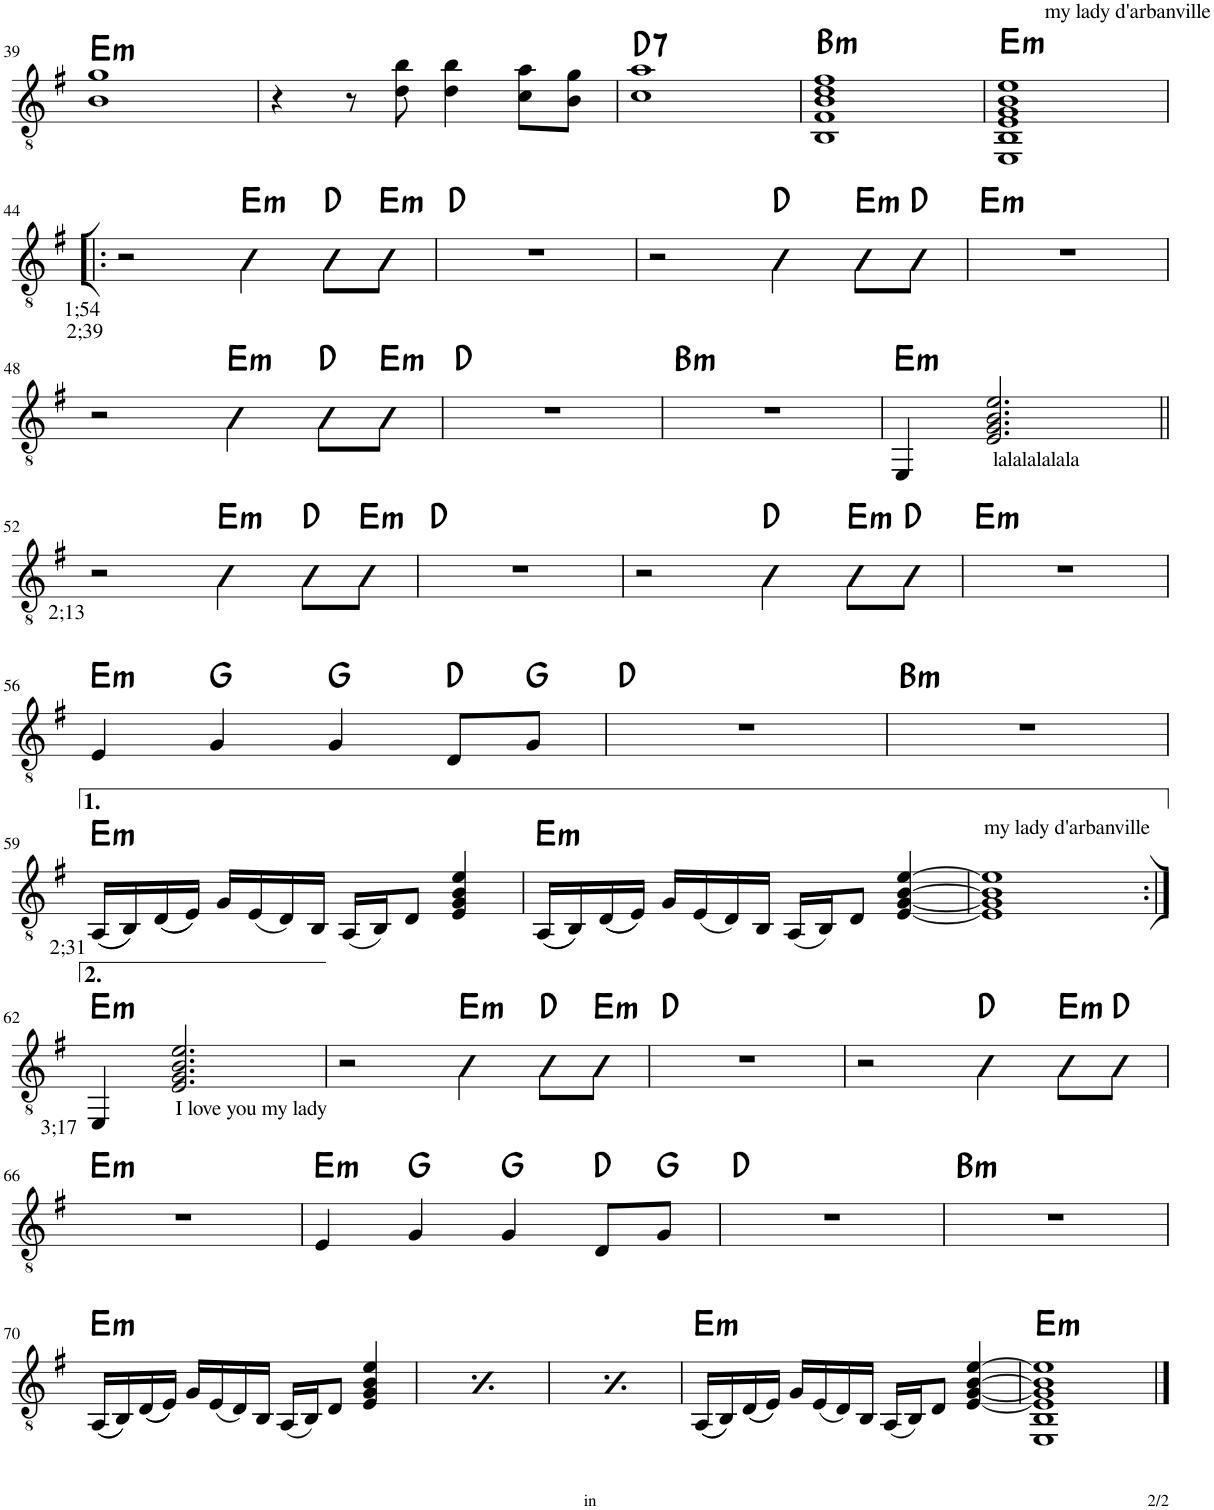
**kern	**harte
*part1	*part1
*staff1	*
*I"Classical Guitar	*
*I'Guit.	*
!!LO:PB:g=z
*clefGv2	*
*k[f#]	*
*M4/4	*
=39	=39
!	!LO:H:kt=m
1B 1g	E:min
=40	=40
4r	.
8r	.
8d\ 8b\	.
4d\ 4b\	.
8c\ 8a\L	.
8B\ 8g\J	.
=41	=41
!	!LO:H:kt=7
1c 1a	D:7
=42	=42
!	!LO:H:kt=m
1BB 1F# 1B 1d 1f#	B:min
=43	=43
!LO:TX:a:t=my lady d'arbanville	!LO:H:kt=m
1EE 1BB 1E 1G 1B 1e	E:min
!!LO:LB:g=z
=44!|:	=44!|:
!LO:TX:b:t=1;54	!
!LO:TX:b:t=2;39	!
2r	.
!	!LO:H:kt=m
4E\	E:min
8D\L	D:maj
!	!LO:H:kt=m
8E\J	E:min
=45	=45
1r	D:maj
=46	=46
2r	.
4E\	D:maj
!	!LO:H:kt=m
8D\L	E:min
8E\J	D:maj
=47	=47
!	!LO:H:kt=m
1r	E:min
!!LO:LB:g=z
=48	=48
2r	.
!	!LO:H:kt=m
4E\	E:min
8D\L	D:maj
!	!LO:H:kt=m
8E\J	E:min
=49	=49
1r	D:maj
=50	=50
!	!LO:H:kt=m
1r	B:min
=51	=51
!	!LO:H:kt=m
4EE/	E:min
!LO:TX:b:t=lalalalalala	!
2.E/ 2.G/ 2.B/ 2.e/	.
!!LO:LB:g=z
=52||	=52||
!LO:TX:b:t=2;13	!
2r	.
!	!LO:H:kt=m
4E\	E:min
8D\L	D:maj
!	!LO:H:kt=m
8E\J	E:min
=53	=53
1r	D:maj
=54	=54
2r	.
4E\	D:maj
!	!LO:H:kt=m
8D\L	E:min
8E\J	D:maj
=55	=55
!	!LO:H:kt=m
1r	E:min
!!LO:LB:g=z
=56	=56
!	!LO:H:kt=m
4E/	E:min
4G/	G:maj
4G/	G:maj
8D/L	D:maj
8G/J	G:maj
=57	=57
1r	D:maj
=58	=58
!	!LO:H:kt=m
1r	B:min
!!LO:LB:g=z
=59	=59
!LO:TX:b:t=2;31	!LO:H:kt=m
((16AA/LL	E:min
16BB/))	.
((16D/	.
16E/JJ))	.
16G/LL	.
(16E/	.
16D/)	.
16BB/JJ	.
(16AA/LL	.
16BB/J)	.
8D/J	.
4E/ 4G/ 4B/ 4e/	.
=60	=60
!	!LO:H:kt=m
((16AA/LL	E:min
16BB/))	.
((16D/	.
16E/JJ))	.
16G/LL	.
(16E/	.
16D/)	.
16BB/JJ	.
(16AA/LL	.
16BB/J)	.
8D/J	.
[4E/ [4G/ [4B/ [4e/	.
=61	=61
!LO:TX:a:t=my lady d'arbanville	!
1E] 1G] 1B] 1e]	.
!!LO:LB:g=z
=62:|!	=62:|!
!LO:TX:b:t=3;17	!LO:H:kt=m
4EE/	E:min
!LO:TX:b:t=I love you my lady	!
2.E/ 2.G/ 2.B/ 2.e/	.
=63	=63
2r	.
!	!LO:H:kt=m
4E\	E:min
8D\L	D:maj
!	!LO:H:kt=m
8E\J	E:min
=64	=64
1r	D:maj
=65	=65
2r	.
4E\	D:maj
!	!LO:H:kt=m
8D\L	E:min
8E\J	D:maj
!!LO:LB:g=z
=66	=66
!	!LO:H:kt=m
1r	E:min
=67	=67
!	!LO:H:kt=m
4E/	E:min
4G/	G:maj
4G/	G:maj
8D/L	D:maj
8G/J	G:maj
=68	=68
1r	D:maj
=69	=69
!	!LO:H:kt=m
1r	B:min
!!LO:LB:g=z
=70	=70
!	!LO:H:kt=m
((16AA/LL	E:min
16BB/))	.
((16D/	.
16E/JJ))	.
16G/LL	.
(16E/	.
16D/)	.
16BB/JJ	.
(16AA/LL	.
16BB/J)	.
8D/J	.
4E/ 4G/ 4B/ 4e/	.
=71	=71
!	!LO:H:kt=m
((16AA/LL	E:min
16BB/))	.
((16D/	.
16E/JJ))	.
16G/LL	.
(16E/	.
16D/)	.
16BB/JJ	.
(16AA/LL	.
16BB/J)	.
8D/J	.
4E/ 4G/ 4B/ 4e/	.
=72	=72
!	!LO:H:kt=m
((16AA/LL	E:min
16BB/))	.
((16D/	.
16E/JJ))	.
16G/LL	.
(16E/	.
16D/)	.
16BB/JJ	.
(16AA/LL	.
16BB/J)	.
8D/J	.
4E/ 4G/ 4B/ 4e/	.
=73	=73
!	!LO:H:kt=m
((16AA/LL	E:min
16BB/))	.
((16D/	.
16E/JJ))	.
16G/LL	.
(16E/	.
16D/)	.
16BB/JJ	.
(16AA/LL	.
16BB/J)	.
8D/J	.
[4E/ [4G/ [4B/ [4e/	.
=74	=74
!	!LO:H:kt=m
1EE 1BB 1E] 1G] 1B] 1e]	E:min
==	==
*-	*-
